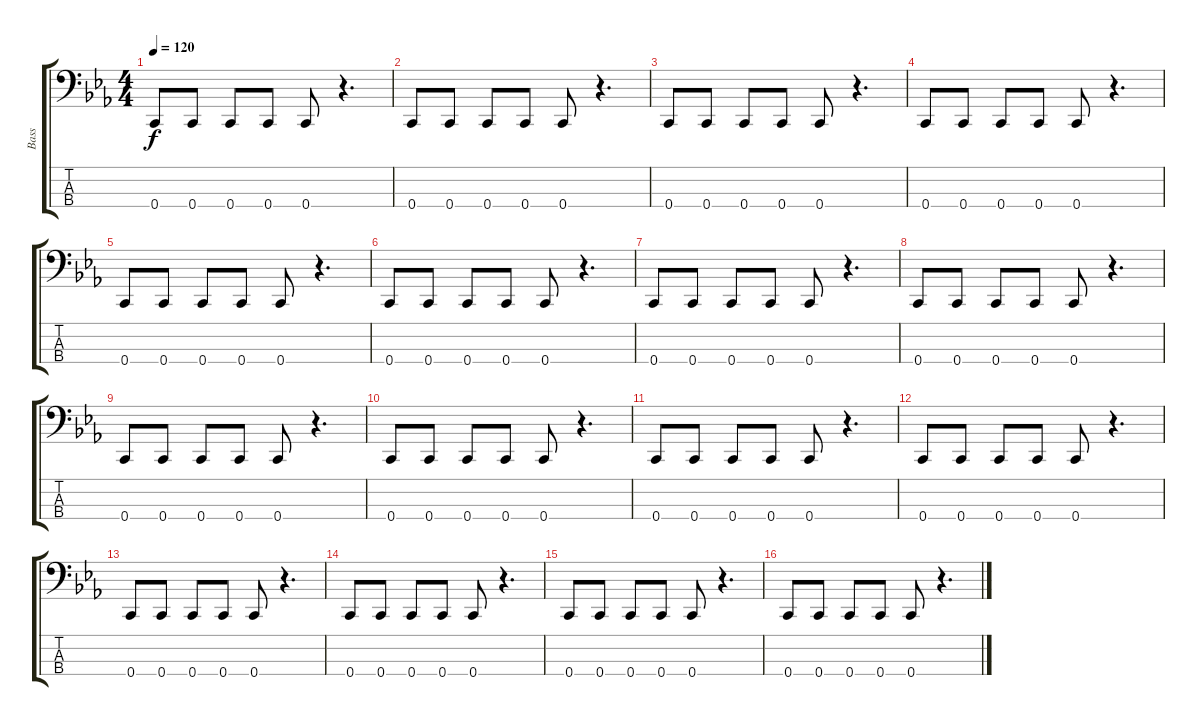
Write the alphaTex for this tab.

\track ("Bass" "Bass") {instrument electricbasspick}
\staff {score tabs}
\tuning (F2 C2 G1 C1) {hide}
\ts (4 4)
\tempo 120
\clef f4
\ks eb
0.4.8{dy f} 0.4.8 0.4.8 0.4.8 0.4.8 r.4{d} |
0.4.8 0.4.8 0.4.8 0.4.8 0.4.8 r.4{d} |
0.4.8 0.4.8 0.4.8 0.4.8 0.4.8 r.4{d} |
0.4.8 0.4.8 0.4.8 0.4.8 0.4.8 r.4{d} |
0.4.8 0.4.8 0.4.8 0.4.8 0.4.8 r.4{d} |
0.4.8 0.4.8 0.4.8 0.4.8 0.4.8 r.4{d} |
0.4.8 0.4.8 0.4.8 0.4.8 0.4.8 r.4{d} |
0.4.8 0.4.8 0.4.8 0.4.8 0.4.8 r.4{d} |
0.4.8 0.4.8 0.4.8 0.4.8 0.4.8 r.4{d} |
0.4.8 0.4.8 0.4.8 0.4.8 0.4.8 r.4{d} |
0.4.8 0.4.8 0.4.8 0.4.8 0.4.8 r.4{d} |
0.4.8 0.4.8 0.4.8 0.4.8 0.4.8 r.4{d} |
0.4.8 0.4.8 0.4.8 0.4.8 0.4.8 r.4{d} |
0.4.8 0.4.8 0.4.8 0.4.8 0.4.8 r.4{d} |
0.4.8 0.4.8 0.4.8 0.4.8 0.4.8 r.4{d} |
0.4.8 0.4.8 0.4.8 0.4.8 0.4.8 r.4{d}
